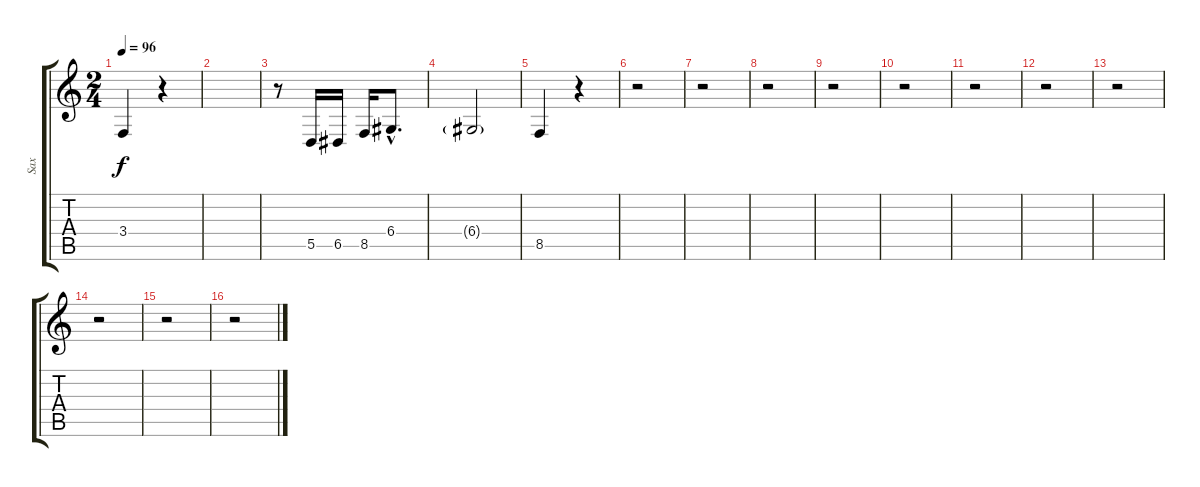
\track ("Sax" "Sax") {instrument altosax}
\staff {score tabs}
\tuning (E4 B3 G3 D3 A2 E2) {hide}
\ts (2 4)
\tempo 96
\clef g2
\ks c
3.4.4{dy f} r.4 |
|
r.8 5.5.16 6.5.16 8.5.16 6.4{hac}.8{d} |
6.4{g}.2 |
8.5.4 r.4 |
r.2 |
r.2 |
r.2 |
r.2 |
r.2 |
r.2 |
r.2 |
r.2 |
r.2 |
r.2 |
r.2
